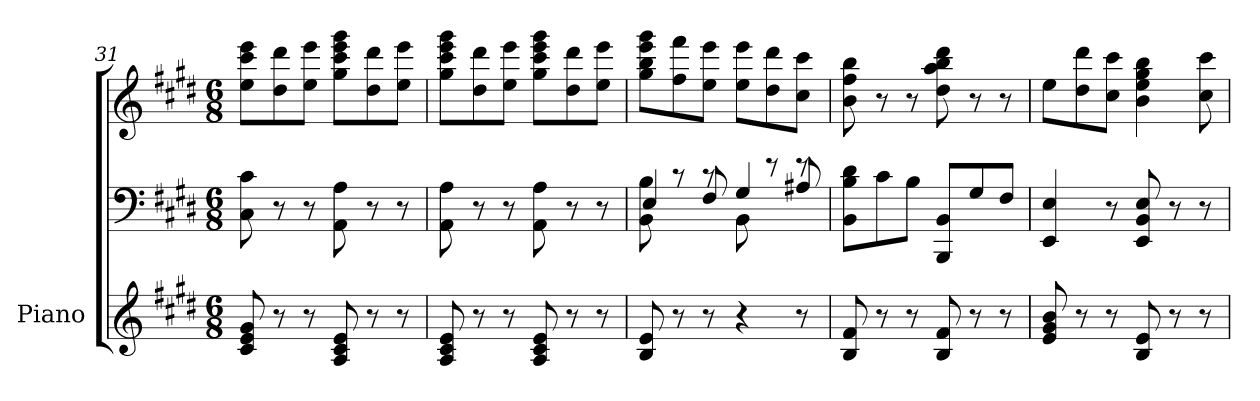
**kern	**kern	**kern
*part1	*part1	*part1
*staff3	*staff2	*staff1
*I"Piano	*	*
*I'Pno.	*	*
!!LO:LB:g=z
*clefG2	*clefF4	*clefG2
*k[f#c#g#d#]	*k[f#c#g#d#]	*k[f#c#g#d#]
*M6/8	*M6/8	*M6/8
=31	=31	=31
8c#/ 8e/ 8g#/	8C#\ 8c#\	8ee\ 8ccc#\ 8eee\L
8r	8r	8dd#\ 8ddd#\
8r	8r	8ee\ 8eee\J
8A/ 8c#/ 8e/	8AA\ 8A\	8gg#\ 8ccc#\ 8eee\ 8ggg#\L
8r	8r	8dd#\ 8ddd#\
8r	8r	8ee\ 8eee\J
=32	=32	=32
8A/ 8c#/ 8e/	8AA\ 8A\	8gg#\ 8ccc#\ 8eee\ 8ggg#\L
8r	8r	8dd#\ 8ddd#\
8r	8r	8ee\ 8eee\J
8A/ 8c#/ 8e/	8AA\ 8A\	8gg#\ 8ccc#\ 8eee\ 8ggg#\L
8r	8r	8dd#\ 8ddd#\
8r	8r	8ee\ 8eee\J
=33	=33	=33
*	*^	*
8B/ 8e/	8BB\ 8B\	4E/	8gg#\ 8bb\ 8eee\ 8ggg#\L
8r	8r	.	8ff#\ 8fff#\
8r	8r	8F#/	8ee\ 8eee\J
4r	8BB\	4G#/	8ee\ 8eee\L
.	8r	.	8dd#\ 8ddd#\
8r	8r	8A#X/	8cc#\ 8ccc#\J
*	*v	*v	*
=34	=34	=34
8B/ 8f#/	8BB\ 8B\ 8d#\L	8b\ 8ff#\ 8bb\
8r	8c#\	8r
8r	8B\J	8r
8B/ 8f#/	8BBB/ 8BB/L	8dd#\ 8aa\ 8bb\ 8ddd#\
8r	8G#/	8r
8r	8F#/J	8r
=35	=35	=35
8e/ 8g#/ 8b/	4EE/ 4E/	8ee\L
8r	.	8dd#\ 8ddd#\
8r	8r	8cc#\ 8ccc#\J
8B/ 8e/	8EE/ 8BB/ 8E/	4b\ 4ee\ 4gg#\ 4bb\
8r	8r	.
8r	8r	8cc#\ 8ccc#\
=	=	=
*-	*-	*-
